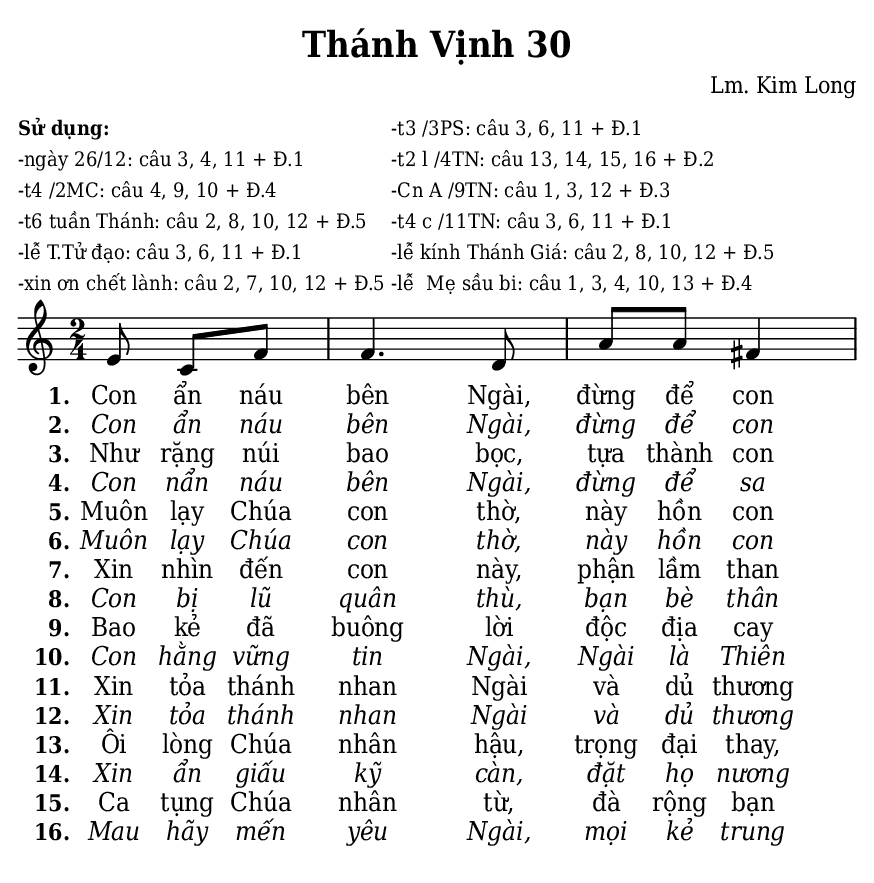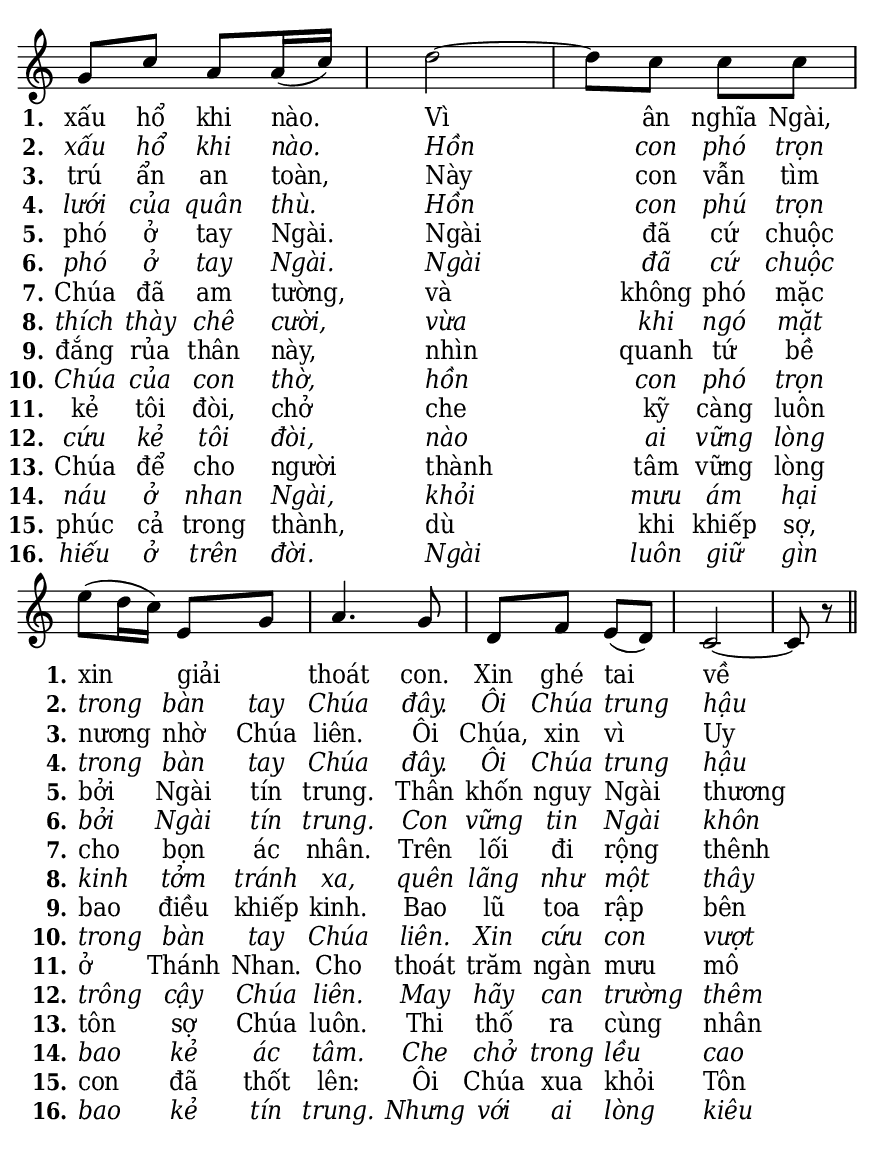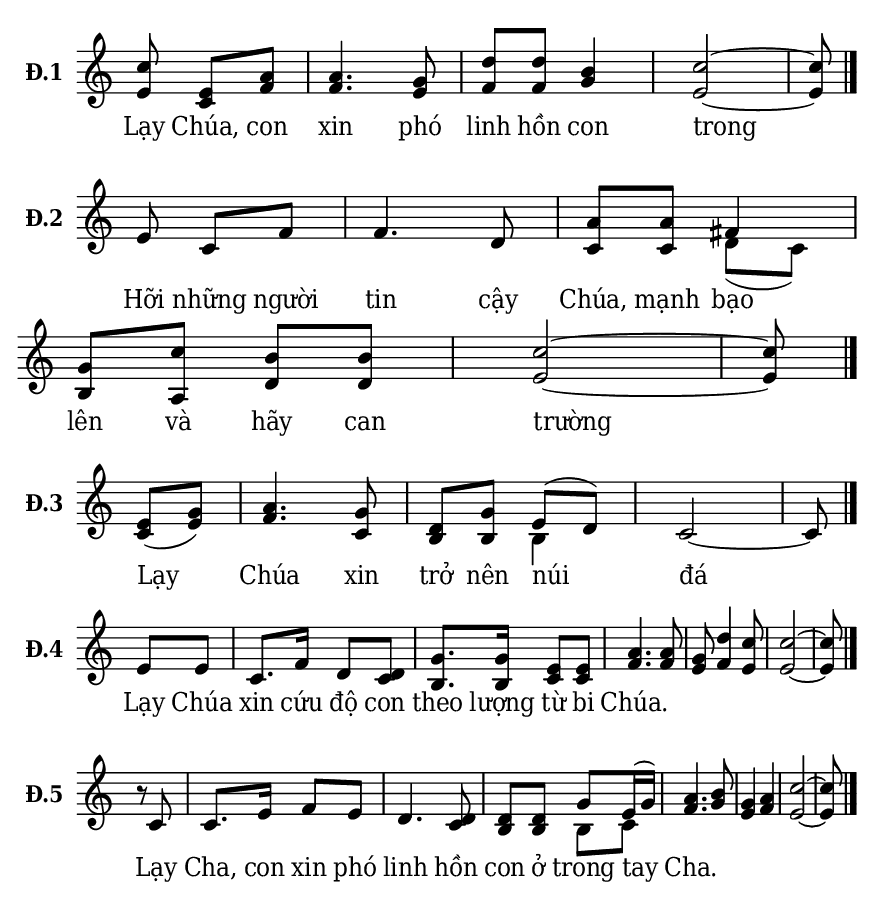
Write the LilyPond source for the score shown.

% Cài đặt chung
\version "2.22.1"
\include "english.ly"

\header {
  title = "Thánh Vịnh 30"
  composer = "Lm. Kim Long"
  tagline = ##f
}

% mã nguồn cho những chức năng chưa hỗ trợ trong phiên bản lilypond hiện tại
% cung cấp bởi cộng đồng lilypond khi gửi email đến lilypond-user@gnu.org
% in số phiên khúc trên mỗi dòng
#(define (add-grob-definition grob-name grob-entry)
     (set! all-grob-descriptions
           (cons ((@@ (lily) completize-grob-entry)
                  (cons grob-name grob-entry))
                 all-grob-descriptions)))

#(add-grob-definition
    'StanzaNumberSpanner
    `((direction . ,LEFT)
      (font-series . bold)
      (padding . 1.0)
      (side-axis . ,X)
      (stencil . ,ly:text-interface::print)
      (X-offset . ,ly:side-position-interface::x-aligned-side)
      (Y-extent . ,grob::always-Y-extent-from-stencil)
      (meta . ((class . Spanner)
               (interfaces . (font-interface
                              side-position-interface
                              stanza-number-interface
                              text-interface))))))

\layout {
    \context {
      \Global
      \grobdescriptions #all-grob-descriptions
    }
    \context {
      \Score
      \remove Stanza_number_align_engraver
      \consists
        #(lambda (context)
           (let ((texts '())
                 (syllables '()))
             (make-engraver
              (acknowledgers
               ((stanza-number-interface engraver grob source-engraver)
                  (set! texts (cons grob texts)))
               ((lyric-syllable-interface engraver grob source-engraver)
                  (set! syllables (cons grob syllables))))
              ((stop-translation-timestep engraver)
                 (for-each
                  (lambda (text)
                    (for-each
                     (lambda (syllable)
                       (ly:pointer-group-interface::add-grob
                        text
                        'side-support-elements
                        syllable))
                     syllables))
                  texts)
                 (set! syllables '())))))
    }
    \context {
      \Lyrics
      \remove Stanza_number_engraver
      \consists
        #(lambda (context)
           (let ((text #f)
                 (last-stanza #f))
             (make-engraver
              ((process-music engraver)
                 (let ((stanza (ly:context-property context 'stanza #f)))
                   (if (and stanza (not (equal? stanza last-stanza)))
                       (let ((column (ly:context-property context
'currentCommandColumn)))
                         (set! last-stanza stanza)
                         (if text
                             (ly:spanner-set-bound! text RIGHT column))
                         (set! text (ly:engraver-make-grob engraver
'StanzaNumberSpanner '()))
                         (ly:grob-set-property! text 'text stanza)
                         (ly:spanner-set-bound! text LEFT column)))))
              ((finalize engraver)
                 (if text
                     (let ((column (ly:context-property context
'currentCommandColumn)))
                       (ly:spanner-set-bound! text RIGHT column)))))))
      \override StanzaNumberSpanner.horizon-padding = 10000
    }
}

stanzaReminderOff =
  \temporary \override StanzaNumberSpanner.after-line-breaking =
     #(lambda (grob)
        ;; Can be replaced with (not (first-broken-spanner? grob)) in 2.23.
        (if (let ((siblings (ly:spanner-broken-into (ly:grob-original grob))))
              (and (pair? siblings)
                   (not (eq? grob (car siblings)))))
            (ly:grob-suicide! grob)))

stanzaReminderOn = \undo \stanzaReminderOff
% kết thúc mã nguồn

% Nhạc
nhacPhanMot = \relative c' {
  \key c \major
  \time 2/4
  \partial 4. e8 c f |
  f4. d8 |
  a' a fs4 |
  g8 c a a16 (c) |
  d2 ~ |
  d8 c c c |
  e (d16 c) e,8 g |
  a4. g8 |
  d f e (d) |
  c2 ~ |
  c8 r \bar "||"
}

nhacPhanHai = \relative c'' {
  \key c \major
  \time 2/4
  \partial 4.
  <<
    {
      c8 e, a |
      a4. g8 |
      d' d b4 |
      c2 ~ |
      c8 \bar "|."
    }
    {
      e,8 c f |
      f4. e8 |
      f f g4 |
      e2 ~ |
      e8
    }
  >>
}

nhacPhanBa = \relative c' {
  \key c \major
  \time 2/4
  \partial 4. e8 c f |
  f4. d8 |
  <a' c,>8 <a c,>
  <<
    {
      \voiceOne
      fs4
    }
    \new Voice = "splitpart" {
      \voiceTwo
      d8 (c)
    }
  >>
  \oneVoice
  <<
    {
      g'8 c b b |
      c2 ~ |
      c8 \bar "|."
    }
    {
      b,8 a d d |
      e2 ~ |
      e8
    }
  >>
}

nhacPhanBon = \relative c' {
  \key c \major
  \time 2/4
  \partial 4
  <<
    {
      e8 (g) |
      a4. g8 |
      d g
    }
    {
      c,8 (e) |
      f4. c8 |
      b b
    }
  >>
  <<
    {
      \voiceOne
      e8 (d)
    }
    \new Voice = "splitpart" {
      \voiceTwo
      b4
    }
  >>
  \oneVoice
  c2 ~ |
  c8 \bar "|."
}

nhacPhanNam = \relative c' {
  \key c \major
  \time 2/4
  \partial 4 e8 e |
  c8. f16 d8
  <<
    {
      d8 |
      g8. g16 e8 e |
      a4. a8 |
      g d'4 c8 |
      c2 ~ |
      c8 \bar "|."
    }
    {
      c,8 |
      b8. b16 c8 c |
      f4. f8 |
      e f4 e8 |
      e2 ~ |
      e8
    }
  >>
}

nhacPhanSau = \relative c' {
  \key c \major
  \time 2/4
  \partial 4 r8 c |
  c8. e16 f8 e |
  d4.
  <<
    {
      d8 |
      d d
    }
    {
      c |
      b b
    }
  >>
  <<
    {
      \voiceOne
      g'8 e16 (g)
    }
    \new Voice = "splitpart" {
      \voiceTwo
      b,8 c
    }
  >>
  \oneVoice
  <<
    {
      a'4. b8 |
      g4 a |
      c2 ~ |
      c8 \bar "|."
    }
    {
      f,4. g8 |
      e4 f |
      e2 ~ |
      e8
    }
  >>
}

nhacPhanBay = \relative c'' {
  \key c \major
  \time 2/4
  \partial 4 r8
  <<
    {
      g8 |
      e f g4 |
      g r8 g |
      d' d b4 |
      c2 ~ |
      c8 \bar "|."
    }
    {
      e,8 |
      c d c4 |
      b r8 c |
      f f g4 |
      e2 ~ |
      e8
    }
  >>
}

% Lời
loiPhanMot = \lyricmode {
  <<
    {
      \set stanza = "1."
      Con ẩn náu bên Ngài, đừng để con xấu hổ khi nào.
      Vì ân nghĩa Ngài, xin giải _ thoát con.
      Xin ghé tai về bên con, và mau mau cứu độ con.
    }
    \new Lyrics {
	    \set associatedVoice = "beSop"
	    \set stanza = "2."
      \override Lyrics.LyricText.font-shape = #'italic
      Con ẩn náu bên Ngài, đừng để con xấu hổ khi nào.
      Hồn con phó trọn trong bàn tay Chúa đây.
      Ôi Chúa trung hậu vô biên, Ngài yêu thương cứu chuộc con.
    }
    \new Lyrics {
	    \set associatedVoice = "beSop"
	    \set stanza = "3."
      Như rặng núi bao bọc, tựa thành con trú ẩn an toàn,
      Này con vẫn tìm nương nhờ Chúa liên.
      Ôi Chúa, xin vì Uy Danh mà thương luôn dắt dìu con.
    }
    \new Lyrics {
	    \set associatedVoice = "beSop"
	    \set stanza = "4."
      \override Lyrics.LyricText.font-shape = #'italic
      Con nẩn náu bên Ngài, đừng để sa lưới của quân thù.
      Hồn con phú trọn trong bàn tay Chúa đây.
      Ôi Chúa trung hậu vô biên, Ngài yêu thương cứu chuộc con.
    }
    \new Lyrics {
	    \set associatedVoice = "beSop"
	    \set stanza = "5."
      Muôn lạy Chúa con thờ, này hồn con phó ở tay Ngài.
      Ngài đã cứ chuộc bởi Ngài tín trung.
      Thân khốn nguy Ngài thương xem, lòng con khôn xiết mừng vui.
    }
    \new Lyrics {
	    \set associatedVoice = "beSop"
	    \set stanza = "6."
      \override Lyrics.LyricText.font-shape = #'italic
      Muôn lạy Chúa con thờ, này hồn con phó ở tay Ngài.
      Ngài đã cứ chuộc bởi Ngài tín trung.
      Con vững tin Ngài khôn ngơi, lòng con khôn xiết mừng vui.
    }
    \new Lyrics {
	    \set associatedVoice = "beSop"
	    \set stanza = "7."
      Xin nhìn đến con này, phận lầm than Chúa đã am tường,
      và không phó mặc cho bọn ác nhân.
      Trên lối đi rộng thênh thang dìu con đưa bước thảnh thơi.
    }
    \new Lyrics {
	    \set associatedVoice = "beSop"
	    \set stanza = "8."
      \override Lyrics.LyricText.font-shape = #'italic
      Con bị lũ quân thù, bạn bè thân thích thày chê cười,
      vừa khi ngó mặt kinh tởm tránh xa,
      quên lãng như một thây mà, và coi như thứ bỏ đi.
    }
    \new Lyrics {
	    \set associatedVoice = "beSop"
	    \set stanza = "9."
      Bao kẻ đã buông lời độc địa cay đắng rủa thân này,
      nhìn quanh tứ bề bao điều khiếp kinh.
      Bao lũ toa rập bên con, và mưu toan lấy mạng con.
    }
    \new Lyrics {
	    \set associatedVoice = "beSop"
	    \set stanza = "10."
      \override Lyrics.LyricText.font-shape = #'italic
      Con hằng vững tin Ngài, Ngài là Thiên Chúa của con thờ,
      hồn con phó trọn trong bàn tay Chúa liên.
      Xin cứu con vượt qua tay địch quân đang bách hại con.
    }
    \new Lyrics {
	    \set associatedVoice = "beSop"
	    \set stanza = "11."
      Xin tỏa thánh nhan Ngài và dủ thương kẻ tôi đòi,
      chở che kỹ càng luôn ở Thánh Nhan.
      Cho thoát trăm ngàn mưu mô phàm nhân toan tính bày ra.
    }
    \new Lyrics {
	    \set associatedVoice = "beSop"
	    \set stanza = "12."
      \override Lyrics.LyricText.font-shape = #'italic
      Xin tỏa thánh nhan Ngài và dủ thương cứu kẻ tôi đòi,
      nào ai vững lòng trông cậy Chúa liên.
      May hãy can trường thêm lên, và luôn luôn vững mạnh thêm.
    }
    \new Lyrics {
	    \set associatedVoice = "beSop"
	    \set stanza = "13."
      Ôi lòng Chúa nhân hậu, trọng đại thay,
      Chúa để cho người thành tâm vững lòng tôn sợ Chúa luôn.
      Thi thố ra cùng nhân gian, tặng ai bên Chúa ẩn thân.
    }
    \new Lyrics {
	    \set associatedVoice = "beSop"
	    \set stanza = "14."
      \override Lyrics.LyricText.font-shape = #'italic
      Xin ẩn giấu kỹ càn, đặt họ nương náu ở nhan Ngài,
      khỏi mưu ám hại bao kẻ ác tâm.
      Che chở trong lều cao sang, biệt xa bao tiếng thị phi.
    }
    \new Lyrics {
	    \set associatedVoice = "beSop"
	    \set stanza = "15."
      Ca tụng Chúa nhân từ, đà rộng bạn phúc cả trong thành,
      dù khi khiếp sợ, con đã thốt lên:
      Ôi Chúa xua khỏi Tôn nhan, Ngày con kêu Chúa đà nghe.
    }
    \new Lyrics {
	    \set associatedVoice = "beSop"
	    \set stanza = "16."
      \override Lyrics.LyricText.font-shape = #'italic
      Mau hãy mến yêu Ngài, mọi kẻ trung hiếu ở trên đời.
      Ngài luôn giữ gìn bao kẻ tín trung.
      Nhưng với ai lòng kiêu căng, Ngài luôn truy oán thẳng tay.
    }
  >>
}

loiPhanHai = \lyricmode {
  Lạy Chúa, con xin phó linh hồn con trong tay Chúa.
}

loiPhanBa = \lyricmode {
  Hỡi những người tin cậy Chúa, mạnh bạo lên và hãy can trường lên.
}

loiPhanBon = \lyricmode {
  Lạy Chúa xin trở nên núi đá cho con ẩn náu.
}

loiPhanNam = \lyricmode {
  Lạy Chúa xin cứu độ con theo lượng từ bi Chúa.
}

loiPhanSau = \lyricmode {
  Lạy Cha, con xin phó linh hồn con ở trong tay Cha.
}

% Dàn trang
\paper {
  #(set-paper-size "a5")
  top-margin = 3\mm
  bottom-margin = 3\mm
  left-margin = 3\mm
  right-margin = 3\mm
  indent = #0
  #(define fonts
	 (make-pango-font-tree "Deja Vu Serif Condensed"
	 		       "Deja Vu Serif Condensed"
			       "Deja Vu Serif Condensed"
			       (/ 20 20)))
  print-page-number = ##f
  ragged-bottom = ##t
  %page-count = 2
}

\markup {
  \vspace #1
  %\fill-line {
    \column {
      \left-align {
        \line { \bold \small "Sử dụng:" }
        \line { \small "-ngày 26/12: câu 3, 4, 11 + Đ.1" }
        \line { \small "-t4 /2MC: câu 4, 9, 10 + Đ.4" }
        \line { \small "-t6 tuần Thánh: câu 2, 8, 10, 12 + Đ.5" }
        \line { \small "-lễ T.Tử đạo: câu 3, 6, 11 + Đ.1" }
        \line { \small "-xin ơn chết lành: câu 2, 7, 10, 12 + Đ.5" }
      }
    }
    \column {
      \left-align {
        \line { \small "-t3 /3PS: câu 3, 6, 11 + Đ.1" }
        \line { \small "-t2 l /4TN: câu 13, 14, 15, 16 + Đ.2" }
        \line { \small "-Cn A /9TN: câu 1, 3, 12 + Đ.3" }
        \line { \small "-t4 c /11TN: câu 3, 6, 11 + Đ.1" }
        \line { \small "-lễ kính Thánh Giá: câu 2, 8, 10, 12 + Đ.5" }
        \line { \small "-lễ  Mẹ sầu bi: câu 1, 3, 4, 10, 13 + Đ.4" }
      }
    }
  %}
}

\score {
  <<
    \new Staff <<
        \clef treble
        \new Voice = beSop {
          \nhacPhanMot
        }
      \new Lyrics \lyricsto beSop \loiPhanMot
    >>
  >>
  \layout {
    \override Lyrics.LyricSpace.minimum-distance = #1
    \override Score.BarNumber.break-visibility = ##(#f #f #f)
    \override Score.SpacingSpanner.uniform-stretching = ##t
    ragged-last = ##f
  }
}

\score {
  <<
    \new Staff \with {
      \remove "Time_signature_engraver"
      instrumentName = \markup { \bold "Đ.1" }} <<
        \clef treble
        \new Voice = beSop {
          \nhacPhanHai
        }
      \new Lyrics \lyricsto beSop \loiPhanHai
    >>
  >>
  \layout {
    indent = 10
    \override Lyrics.LyricSpace.minimum-distance = #0.6
    \override Score.BarNumber.break-visibility = ##(#f #f #f)
    \override Score.SpacingSpanner.uniform-stretching = ##t
    ragged-last = ##f
  }
}

\score {
  <<
    \new Staff \with {
      \remove "Time_signature_engraver"
      instrumentName = \markup { \bold "Đ.2" }} <<
        \clef treble
        \new Voice = beSop {
          \nhacPhanBa
        }
      \new Lyrics \lyricsto beSop \loiPhanBa
    >>
  >>
  \layout {
    indent = 10
    \override Lyrics.LyricSpace.minimum-distance = #0.6
    \override Score.BarNumber.break-visibility = ##(#f #f #f)
    \override Score.SpacingSpanner.uniform-stretching = ##t
    ragged-last = ##f
  }
}

\score {
  <<
    \new Staff \with {
      \remove "Time_signature_engraver"
      instrumentName = \markup { \bold "Đ.3" }} <<
        \clef treble
        \new Voice = beSop {
          \nhacPhanBon
        }
      \new Lyrics \lyricsto beSop \loiPhanBon
    >>
  >>
  \layout {
    indent = 10
    \override Lyrics.LyricSpace.minimum-distance = #0.6
    \override Score.BarNumber.break-visibility = ##(#f #f #f)
    \override Score.SpacingSpanner.uniform-stretching = ##t
    ragged-last = ##f
  }
}

\score {
  <<
    \new Staff \with {
      \remove "Time_signature_engraver"
      instrumentName = \markup { \bold "Đ.4" }} <<
        \clef treble
        \new Voice = beSop {
          \nhacPhanNam
        }
      \new Lyrics \lyricsto beSop \loiPhanNam
    >>
  >>
  \layout {
    indent = 10
    \override Lyrics.LyricSpace.minimum-distance = #0.6
    \override Score.BarNumber.break-visibility = ##(#f #f #f)
    \override Score.SpacingSpanner.uniform-stretching = ##t
    ragged-last = ##f
  }
}

\score {
  <<
    \new Staff \with {
      \remove "Time_signature_engraver"
      instrumentName = \markup { \bold "Đ.5" }} <<
        \clef treble
        \new Voice = beSop {
          \nhacPhanSau
        }
      \new Lyrics \lyricsto beSop \loiPhanSau
    >>
  >>
  \layout {
    indent = 10
    \override Lyrics.LyricSpace.minimum-distance = #0.6
    \override Score.BarNumber.break-visibility = ##(#f #f #f)
    \override Score.SpacingSpanner.uniform-stretching = ##t
    ragged-last = ##f
  }
}
